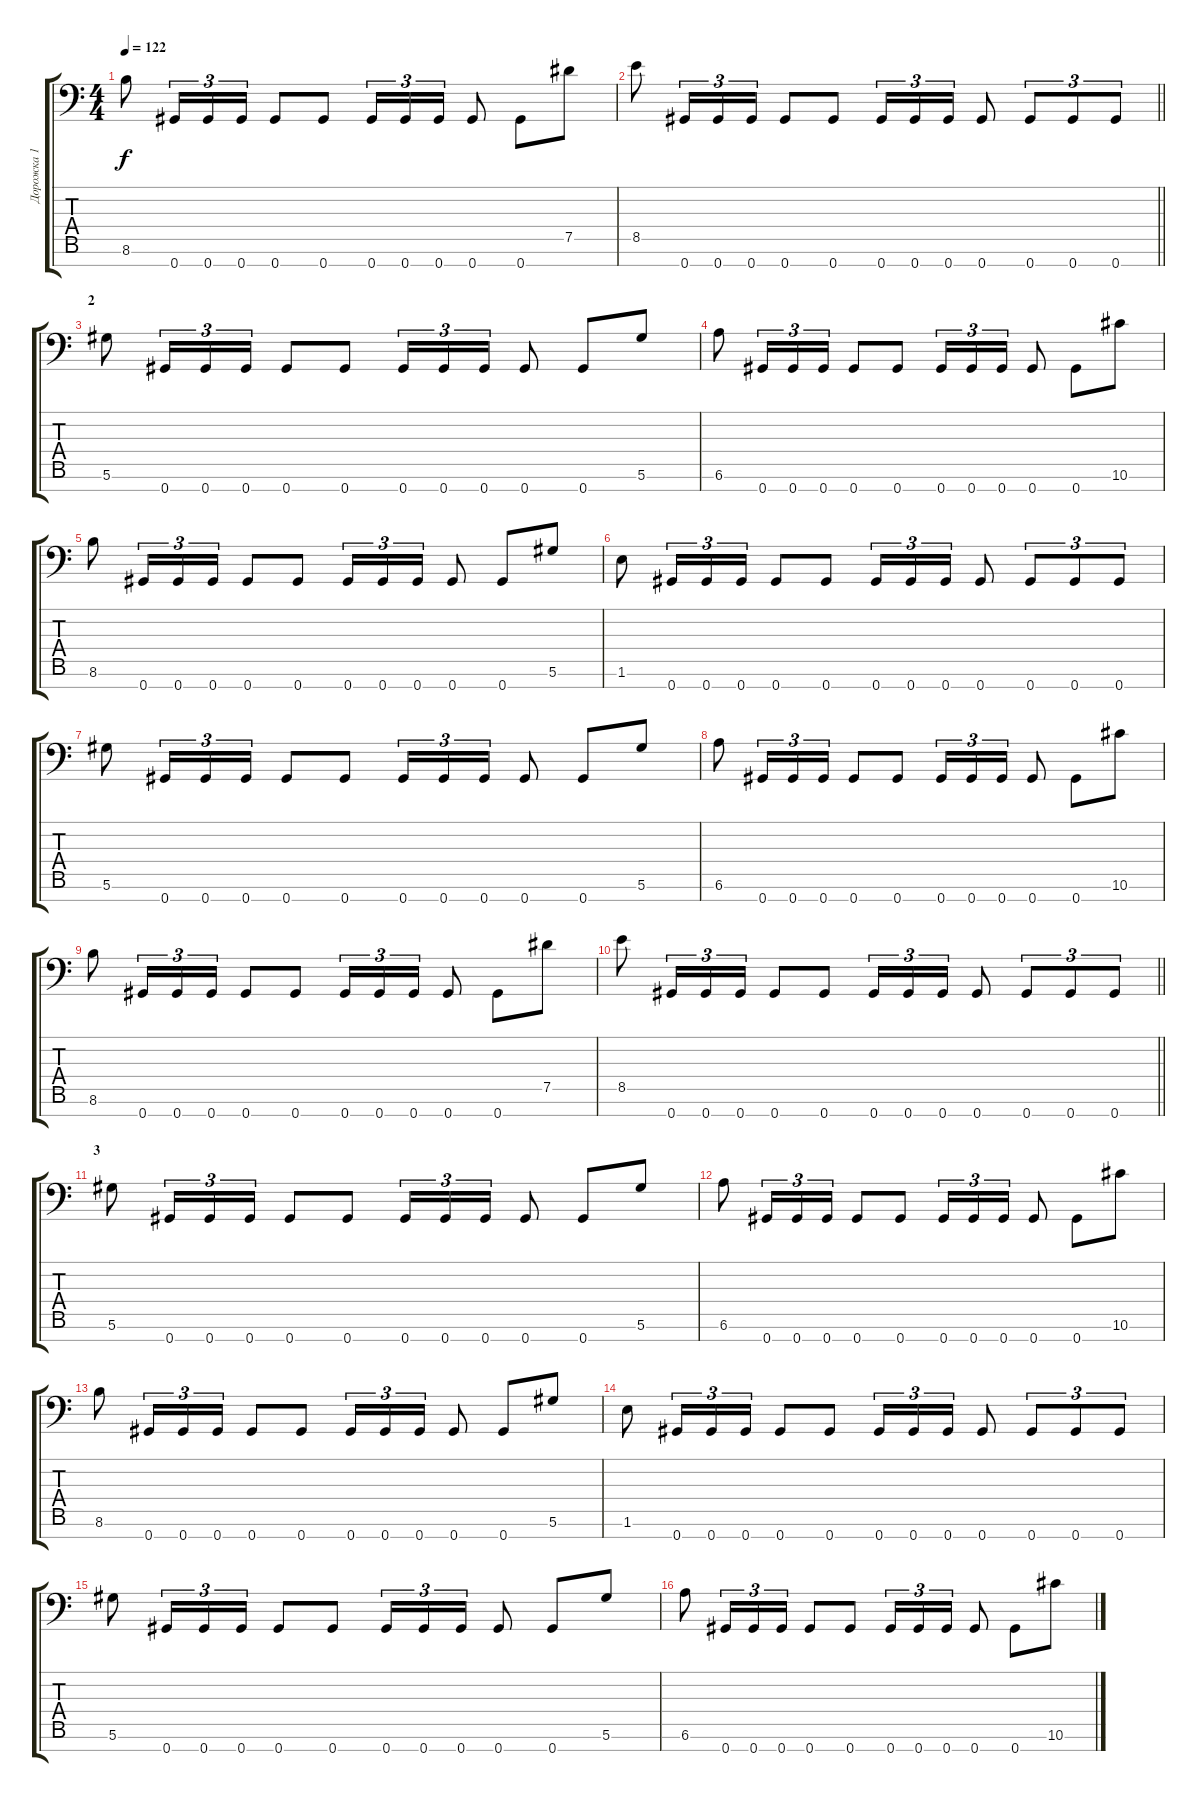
\track ("Дорожка 1" "Дорожка 1") {instrument distortionguitar}
\staff {score tabs}
\tuning (Eb4 Bb3 Gb3 Db3 Ab2 Eb2 Ab1) {hide}
\ts (4 4)
\tempo 122
\clef f4
\ks c
8.6.8{dy f} 0.7.16{tu (3 2)} 0.7.16{tu (3 2)} 0.7.16{tu (3 2)} 0.7.8 0.7.8 0.7.16{tu (3 2)} 0.7.16{tu (3 2)} 0.7.16{tu (3 2)} 0.7.8 0.7.8 7.5.8 |
\barLineRight lightlight
8.5.8 0.7.16{tu (3 2)} 0.7.16{tu (3 2)} 0.7.16{tu (3 2)} 0.7.8 0.7.8 0.7.16{tu (3 2)} 0.7.16{tu (3 2)} 0.7.16{tu (3 2)} 0.7.8 0.7.8{tu (3 2)} 0.7.8{tu (3 2)} 0.7.8{tu (3 2)} |
\section ("" "2")
5.6.8 0.7.16{tu (3 2)} 0.7.16{tu (3 2)} 0.7.16{tu (3 2)} 0.7.8 0.7.8 0.7.16{tu (3 2)} 0.7.16{tu (3 2)} 0.7.16{tu (3 2)} 0.7.8 0.7.8 5.6.8 |
6.6.8 0.7.16{tu (3 2)} 0.7.16{tu (3 2)} 0.7.16{tu (3 2)} 0.7.8 0.7.8 0.7.16{tu (3 2)} 0.7.16{tu (3 2)} 0.7.16{tu (3 2)} 0.7.8 0.7.8 10.6.8 |
8.6.8 0.7.16{tu (3 2)} 0.7.16{tu (3 2)} 0.7.16{tu (3 2)} 0.7.8 0.7.8 0.7.16{tu (3 2)} 0.7.16{tu (3 2)} 0.7.16{tu (3 2)} 0.7.8 0.7.8 5.6.8 |
1.6.8 0.7.16{tu (3 2)} 0.7.16{tu (3 2)} 0.7.16{tu (3 2)} 0.7.8 0.7.8 0.7.16{tu (3 2)} 0.7.16{tu (3 2)} 0.7.16{tu (3 2)} 0.7.8 0.7.8{tu (3 2)} 0.7.8{tu (3 2)} 0.7.8{tu (3 2)} |
5.6.8 0.7.16{tu (3 2)} 0.7.16{tu (3 2)} 0.7.16{tu (3 2)} 0.7.8 0.7.8 0.7.16{tu (3 2)} 0.7.16{tu (3 2)} 0.7.16{tu (3 2)} 0.7.8 0.7.8 5.6.8 |
6.6.8 0.7.16{tu (3 2)} 0.7.16{tu (3 2)} 0.7.16{tu (3 2)} 0.7.8 0.7.8 0.7.16{tu (3 2)} 0.7.16{tu (3 2)} 0.7.16{tu (3 2)} 0.7.8 0.7.8 10.6.8 |
8.6.8 0.7.16{tu (3 2)} 0.7.16{tu (3 2)} 0.7.16{tu (3 2)} 0.7.8 0.7.8 0.7.16{tu (3 2)} 0.7.16{tu (3 2)} 0.7.16{tu (3 2)} 0.7.8 0.7.8 7.5.8 |
\barLineRight lightlight
8.5.8 0.7.16{tu (3 2)} 0.7.16{tu (3 2)} 0.7.16{tu (3 2)} 0.7.8 0.7.8 0.7.16{tu (3 2)} 0.7.16{tu (3 2)} 0.7.16{tu (3 2)} 0.7.8 0.7.8{tu (3 2)} 0.7.8{tu (3 2)} 0.7.8{tu (3 2)} |
\section ("" "3")
5.6.8 0.7.16{tu (3 2)} 0.7.16{tu (3 2)} 0.7.16{tu (3 2)} 0.7.8 0.7.8 0.7.16{tu (3 2)} 0.7.16{tu (3 2)} 0.7.16{tu (3 2)} 0.7.8 0.7.8 5.6.8 |
6.6.8 0.7.16{tu (3 2)} 0.7.16{tu (3 2)} 0.7.16{tu (3 2)} 0.7.8 0.7.8 0.7.16{tu (3 2)} 0.7.16{tu (3 2)} 0.7.16{tu (3 2)} 0.7.8 0.7.8 10.6.8 |
8.6.8 0.7.16{tu (3 2)} 0.7.16{tu (3 2)} 0.7.16{tu (3 2)} 0.7.8 0.7.8 0.7.16{tu (3 2)} 0.7.16{tu (3 2)} 0.7.16{tu (3 2)} 0.7.8 0.7.8 5.6.8 |
1.6.8 0.7.16{tu (3 2)} 0.7.16{tu (3 2)} 0.7.16{tu (3 2)} 0.7.8 0.7.8 0.7.16{tu (3 2)} 0.7.16{tu (3 2)} 0.7.16{tu (3 2)} 0.7.8 0.7.8{tu (3 2)} 0.7.8{tu (3 2)} 0.7.8{tu (3 2)} |
5.6.8 0.7.16{tu (3 2)} 0.7.16{tu (3 2)} 0.7.16{tu (3 2)} 0.7.8 0.7.8 0.7.16{tu (3 2)} 0.7.16{tu (3 2)} 0.7.16{tu (3 2)} 0.7.8 0.7.8 5.6.8 |
6.6.8 0.7.16{tu (3 2)} 0.7.16{tu (3 2)} 0.7.16{tu (3 2)} 0.7.8 0.7.8 0.7.16{tu (3 2)} 0.7.16{tu (3 2)} 0.7.16{tu (3 2)} 0.7.8 0.7.8 10.6.8
